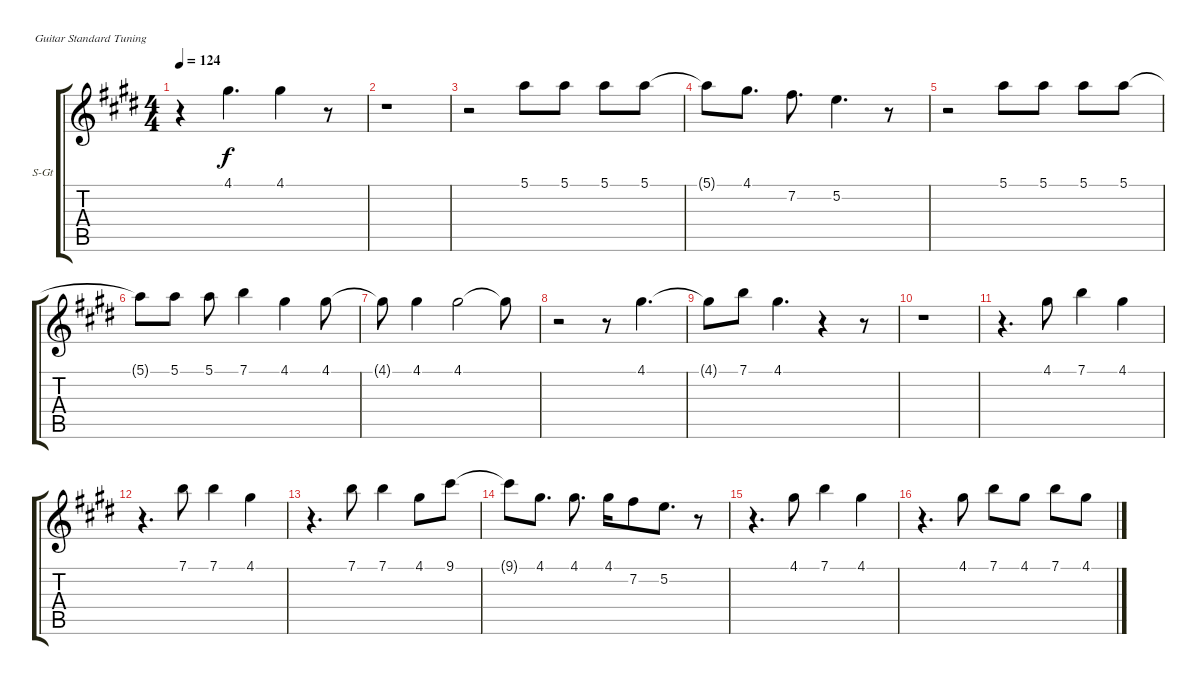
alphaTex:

\defaultSystemsLayout 4
\bracketExtendMode groupsimilarinstruments
\firstSystemTrackNameOrientation horizontal
\otherSystemsTrackNameOrientation horizontal
\track ("Steel Guitar" "S-Gt") {instrument acousticguitarsteel}
\staff {score tabs}
\tuning (E4 B3 G3 D3 A2 E2)
\ts (4 4)
\tempo 124
\clef g2
\scale
0.333333
\ks e
r.4{dy f} 4.1.4{d} 4.1.4 r.8 |
\scale
0.333333 r.1 |
\scale
0.333333 r.2 5.1.8 5.1.8 5.1.8 5.1.8 |
\scale
0.333333 5.1{t}.8 4.1.8{d} 7.2.8{d} 5.2.4{d} r.8 |
\scale
0.333333 r.2 5.1.8 5.1.8 5.1.8 5.1.8 |
\scale
0.333333 5.1{t}.8 5.1.8 5.1.8 7.1.4 4.1.4 4.1.8 |
\scale
0.333333 4.1{t}.8 4.1.4 4.1.2 4.1{t}.8 |
\scale
0.333333 r.2 r.8 4.1.4{d} |
\scale
0.333333 4.1{t}.8 7.1.8 4.1.4{d} r.4 r.8 |
\scale
0.333333 r.1 |
\scale
0.333333 r.4{d} 4.1.8 7.1.4 4.1.4 |
\scale
0.333333 r.4{d} 7.1.8 7.1.4 4.1.4 |
\scale
0.333333 r.4{d} 7.1.8 7.1.4 4.1.8 9.1.8 |
\scale
0.333333 9.1{t}.8 4.1.8{d} 4.1.8{d} 4.1.16 7.2.8 5.2.8{d} r.8 |
\scale
0.333333 r.4{d} 4.1.8 7.1.4 4.1.4 |
\scale
0.333333 r.4{d} 4.1.8 7.1.8 4.1.8 7.1.8 4.1.8
